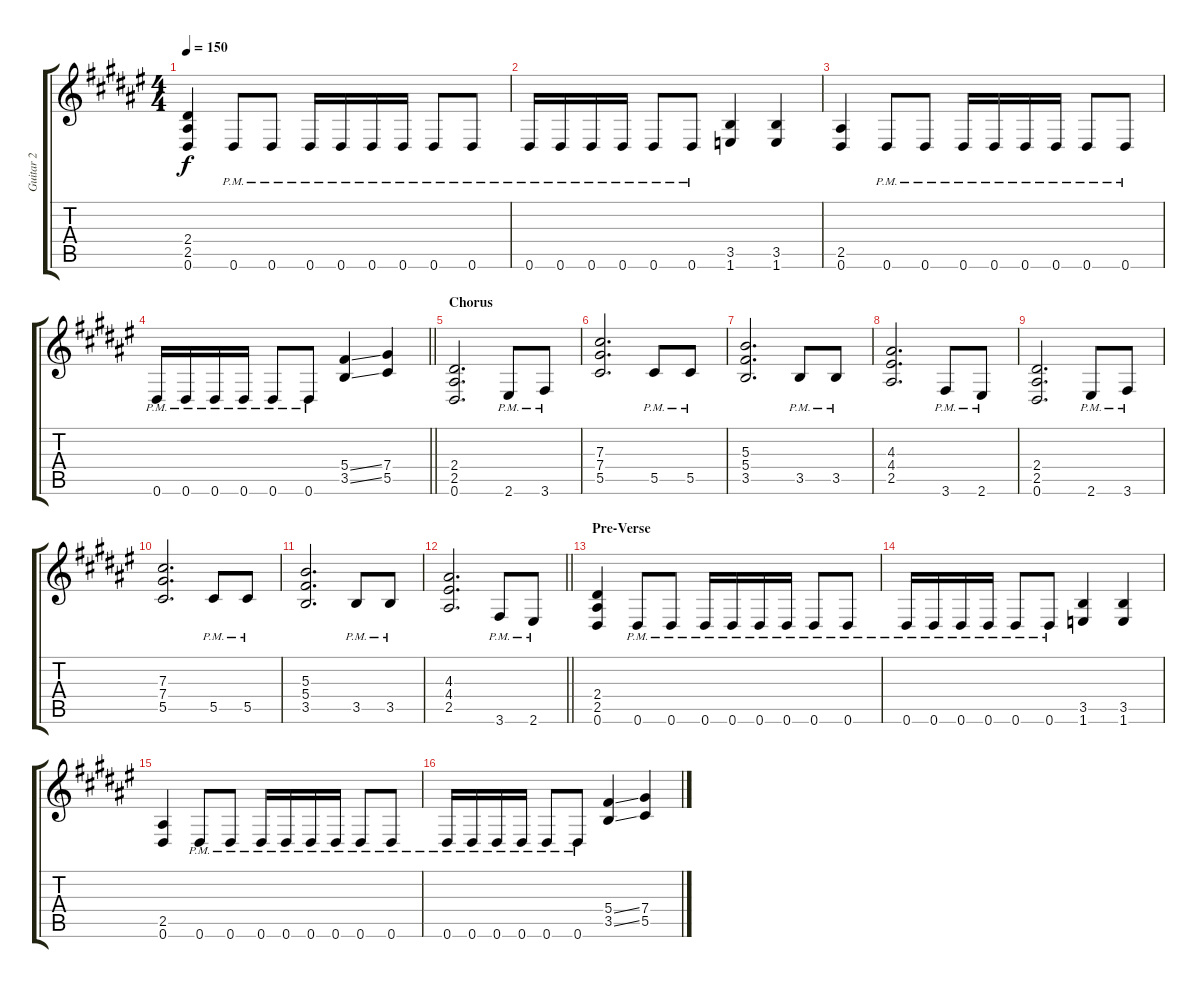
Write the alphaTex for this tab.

\track ("Guitar 2" "Guitar 2") {instrument distortionguitar}
\staff {score tabs}
\tuning (Eb4 Bb3 Gb3 Db3 Ab2 Eb2) {hide}
\ts (4 4)
\tempo 150
\clef g2
\ks f#
(2.4 2.5 0.6).4{dy f} 0.6{pm}.8 0.6{pm}.8 0.6{pm}.16 0.6{pm}.16 0.6{pm}.16 0.6{pm}.16 0.6{pm}.8 0.6{pm}.8 |
0.6{pm}.16 0.6{pm}.16 0.6{pm}.16 0.6{pm}.16 0.6{pm}.8 0.6{pm}.8 (3.5 1.6).4 (3.5 1.6).4 |
(2.5 0.6).4 0.6{pm}.8 0.6{pm}.8 0.6{pm}.16 0.6{pm}.16 0.6{pm}.16 0.6{pm}.16 0.6{pm}.8 0.6{pm}.8 |
\barLineRight lightlight
0.6{pm}.16 0.6{pm}.16 0.6{pm}.16 0.6{pm}.16 0.6{pm}.8 0.6{pm}.8 (5.4{ss} 3.5{ss}).4 (7.4 5.5).4 |
\section ("" "Chorus")
(2.4 2.5 0.6).2{d} 2.6{pm}.8 3.6{pm}.8 |
(7.3 7.4 5.5).2{d} 5.5{pm}.8 5.5{pm}.8 |
(5.3 5.4 3.5).2{d} 3.5{pm}.8 3.5{pm}.8 |
(4.3 4.4 2.5).2{d} 3.6{pm}.8 2.6{pm}.8 |
(2.4 2.5 0.6).2{d} 2.6{pm}.8 3.6{pm}.8 |
(7.3 7.4 5.5).2{d} 5.5{pm}.8 5.5{pm}.8 |
(5.3 5.4 3.5).2{d} 3.5{pm}.8 3.5{pm}.8 |
\barLineRight lightlight
(4.3 4.4 2.5).2{d} 3.6{pm}.8 2.6{pm}.8 |
\section ("" "Pre-Verse")
(2.4 2.5 0.6).4 0.6{pm}.8 0.6{pm}.8 0.6{pm}.16 0.6{pm}.16 0.6{pm}.16 0.6{pm}.16 0.6{pm}.8 0.6{pm}.8 |
0.6{pm}.16 0.6{pm}.16 0.6{pm}.16 0.6{pm}.16 0.6{pm}.8 0.6{pm}.8 (3.5 1.6).4 (3.5 1.6).4 |
(2.5 0.6).4 0.6{pm}.8 0.6{pm}.8 0.6{pm}.16 0.6{pm}.16 0.6{pm}.16 0.6{pm}.16 0.6{pm}.8 0.6{pm}.8 |
0.6{pm}.16 0.6{pm}.16 0.6{pm}.16 0.6{pm}.16 0.6{pm}.8 0.6{pm}.8 (5.4{ss} 3.5{ss}).4 (7.4{ss} 5.5{ss}).4
